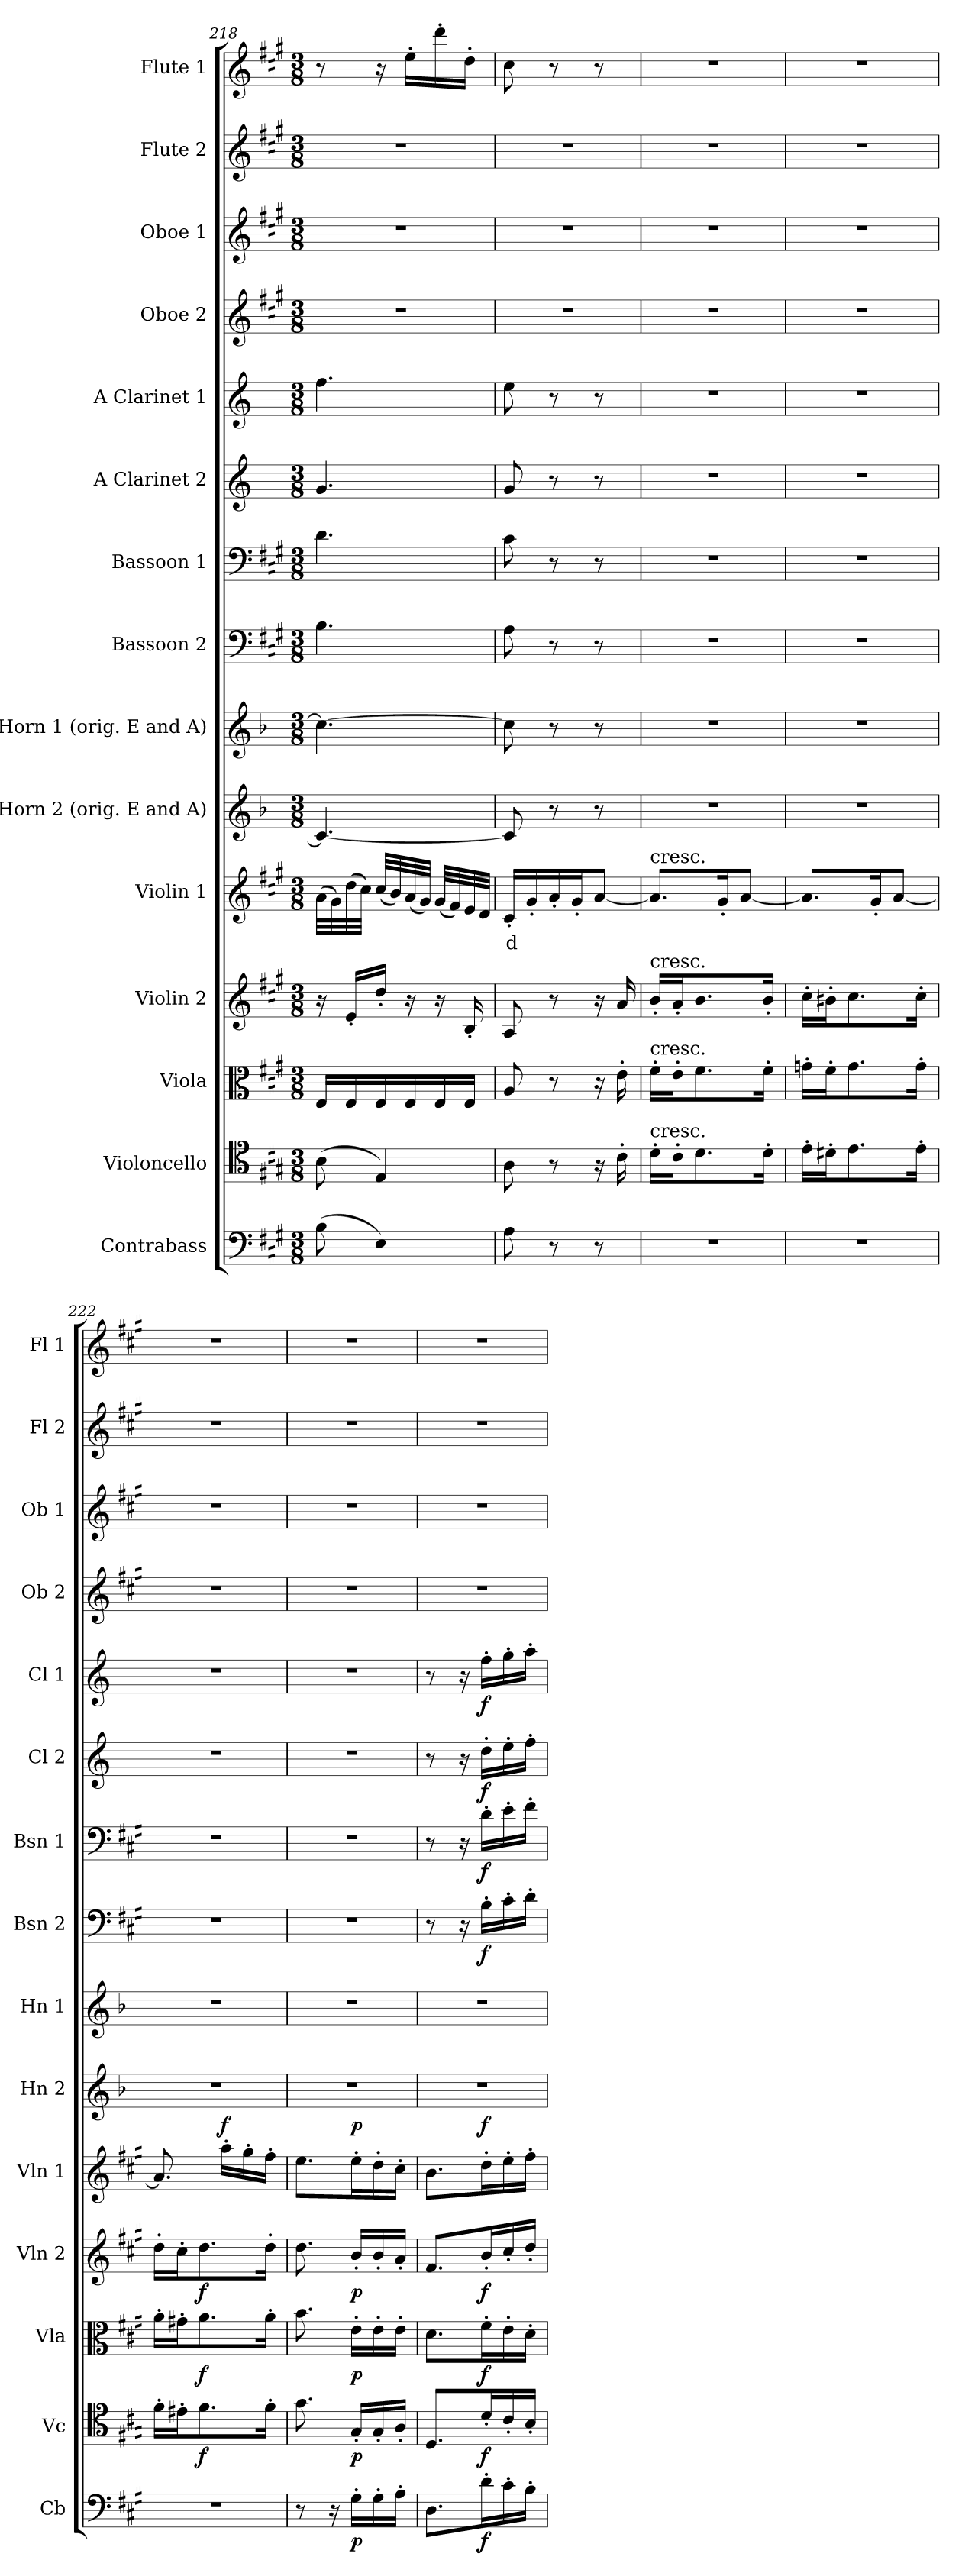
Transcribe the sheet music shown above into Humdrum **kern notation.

**kern	**dynam	**kern	**dynam	**kern	**dynam	**kern	**dynam	**kern	**text	**dynam	**kern	**kern	**kern	**dynam	**kern	**dynam	**kern	**dynam	**kern	**dynam	**kern	**kern	**kern	**kern
*part15	*part15	*part14	*part14	*part13	*part13	*part12	*part12	*part11	*part11	*part11	*part10	*part9	*part8	*part8	*part7	*part7	*part6	*part6	*part5	*part5	*part4	*part3	*part2	*part1
*staff15	*staff15	*staff14	*staff14	*staff13	*staff13	*staff12	*staff12	*staff11	*staff11	*staff11	*staff10	*staff9	*staff8	*staff8	*staff7	*staff7	*staff6	*staff6	*staff5	*staff5	*staff4	*staff3	*staff2	*staff1
*I"Contrabass	*	*I"Violoncello	*	*I"Viola	*	*I"Violin 2	*	*I"Violin 1	*	*	*I"E Horn 2 (orig. E and A)	*I"E Horn 1 (orig. E and A)	*I"Bassoon 2	*	*I"Bassoon 1	*	*I"A Clarinet 2	*	*I"A Clarinet 1	*	*I"Oboe 2	*I"Oboe 1	*I"Flute 2	*I"Flute 1
*I'Cb	*	*I'Vc	*	*I'Vla	*	*I'Vln 2	*	*I'Vln 1	*	*	*I'Hn 2	*I'Hn 1	*I'Bsn 2	*	*I'Bsn 1	*	*I'Cl 2	*	*I'Cl 1	*	*I'Ob 2	*I'Ob 1	*I'Fl 2	*I'Fl 1
!!LO:PB:g=z
*clefF4	*	*clefC4	*	*clefC3	*	*clefG2	*	*clefG2	*	*	*clefG2	*clefG2	*clefF4	*	*clefF4	*	*clefG2	*	*clefG2	*	*clefG2	*clefG2	*clefG2	*clefG2
*ITrd7c12	*	*	*	*	*	*	*	*	*	*	*ITrd5c8	*ITrd5c8	*	*	*	*	*ITrd2c3	*	*ITrd2c3	*	*	*	*	*
*k[f#c#g#]	*	*k[f#c#g#]	*	*k[f#c#g#]	*	*k[f#c#g#]	*	*k[f#c#g#]	*	*	*k[f#c#g#]	*k[f#c#g#]	*k[f#c#g#]	*	*k[f#c#g#]	*	*k[f#c#g#]	*	*k[f#c#g#]	*	*k[f#c#g#]	*k[f#c#g#]	*k[f#c#g#]	*k[f#c#g#]
*M3/8	*	*M3/8	*	*M3/8	*	*M3/8	*	*M3/8	*	*	*M3/8	*M3/8	*M3/8	*	*M3/8	*	*M3/8	*	*M3/8	*	*M3/8	*M3/8	*M3/8	*M3/8
=218	=218	=218	=218	=218	=218	=218	=218	=218	=218	=218	=218	=218	=218	=218	=218	=218	=218	=218	=218	=218	=218	=218	=218	=218
(8BB\	.	(8B\	.	16E/LL	.	16r	.	(32a\LLL	.	.	4.E/_	4.e\_	4.B\	.	4.d\	.	4.e/	.	4.dd\	.	4.r	4.r	4.r	8r
.	.	.	.	.	.	.	.	32g#\)	.	.	.	.	.	.	.	.	.	.	.	.	.	.	.	.
.	.	.	.	16E/	.	16e'/LL	.	(32dd\	.	.	.	.	.	.	.	.	.	.	.	.	.	.	.	.
.	.	.	.	.	.	.	.	32cc#\JJJ)	.	.	.	.	.	.	.	.	.	.	.	.	.	.	.	.
4EE\)	.	4E/)	.	16E/	.	16dd'/JJ	.	(32cc#/LLL	.	.	.	.	.	.	.	.	.	.	.	.	.	.	.	16r
.	.	.	.	.	.	.	.	32b/)	.	.	.	.	.	.	.	.	.	.	.	.	.	.	.	.
.	.	.	.	16E/	.	16r	.	(32a/	.	.	.	.	.	.	.	.	.	.	.	.	.	.	.	16ee'\LL
.	.	.	.	.	.	.	.	32g#/JJJ)	.	.	.	.	.	.	.	.	.	.	.	.	.	.	.	.
.	.	.	.	16E/	.	16r	.	(32g#/LLL	.	.	.	.	.	.	.	.	.	.	.	.	.	.	.	16ddd'\
.	.	.	.	.	.	.	.	32f#/)	.	.	.	.	.	.	.	.	.	.	.	.	.	.	.	.
.	.	.	.	16E/JJ	.	16B'/	.	32e/	.	.	.	.	.	.	.	.	.	.	.	.	.	.	.	16dd'\JJ
.	.	.	.	.	.	.	.	32d/JJJ	.	.	.	.	.	.	.	.	.	.	.	.	.	.	.	.
=219	=219	=219	=219	=219	=219	=219	=219	=219	=219	=219	=219	=219	=219	=219	=219	=219	=219	=219	=219	=219	=219	=219	=219	=219
!	!	!	!	!	!	!	!	!	!LO:LY:b:color=#FF0000	!	!	!	!	!	!	!	!	!	!	!	!	!	!	!
8AA\	.	8A\	.	8A/	.	8A/	.	16c#'/LL	d	.	8E/]	8e\]	8A\	.	8c#\	.	8e/	.	8cc#\	.	4.r	4.r	4.r	8cc#\
.	.	.	.	.	.	.	.	16g#'/	.	.	.	.	.	.	.	.	.	.	.	.	.	.	.	.
8r	.	8r	.	8r	.	8r	.	16a'/	.	.	8r	8r	8r	.	8r	.	8r	.	8r	.	.	.	.	8r
.	.	.	.	.	.	.	.	16g#'/J	.	.	.	.	.	.	.	.	.	.	.	.	.	.	.	.
8r	.	16r	.	16r	.	16r	.	[8a/J	.	.	8r	8r	8r	.	8r	.	8r	.	8r	.	.	.	.	8r
.	.	16c#'\	.	16e'\	.	16a/	.	.	.	.	.	.	.	.	.	.	.	.	.	.	.	.	.	.
=220	=220	=220	=220	=220	=220	=220	=220	=220	=220	=220	=220	=220	=220	=220	=220	=220	=220	=220	=220	=220	=220	=220	=220	=220
!	!	!	!	!	!	!	!	!LO:TX:a:t=cresc.	!	!	!	!	!	!	!	!	!	!	!	!	!	!	!	!
!	!	!	!	!	!	!LO:TX:a:t=cresc.	!	!	!	!	!	!	!	!	!	!	!	!	!	!	!	!	!	!
!	!	!	!	!LO:TX:a:t=cresc.	!	!	!	!	!	!	!	!	!	!	!	!	!	!	!	!	!	!	!	!
!	!	!LO:TX:a:t=cresc.	!	!	!	!	!	!	!	!	!	!	!	!	!	!	!	!	!	!	!	!	!	!
4.r	.	16d'\LL	.	16f#'\LL	.	16b'/LL	.	8.a/L]	.	.	4.r	4.r	4.r	.	4.r	.	4.r	.	4.r	.	4.r	4.r	4.r	4.r
.	.	16c#'\J	.	16e'\J	.	16a'/J	.	.	.	.	.	.	.	.	.	.	.	.	.	.	.	.	.	.
.	.	8.d\	.	8.f#\	.	8.b/	.	.	.	.	.	.	.	.	.	.	.	.	.	.	.	.	.	.
.	.	.	.	.	.	.	.	16g#'/K	.	.	.	.	.	.	.	.	.	.	.	.	.	.	.	.
.	.	.	.	.	.	.	.	[8a/J	.	.	.	.	.	.	.	.	.	.	.	.	.	.	.	.
.	.	16d'\Jk	.	16f#'\Jk	.	16b'/Jk	.	.	.	.	.	.	.	.	.	.	.	.	.	.	.	.	.	.
=221	=221	=221	=221	=221	=221	=221	=221	=221	=221	=221	=221	=221	=221	=221	=221	=221	=221	=221	=221	=221	=221	=221	=221	=221
4.r	.	16e'\LL	.	16gn'\LL	.	16cc#'\LL	.	8.a/L]	.	.	4.r	4.r	4.r	.	4.r	.	4.r	.	4.r	.	4.r	4.r	4.r	4.r
.	.	16d#X'\J	.	16f#'\J	.	16b#X'\J	.	.	.	.	.	.	.	.	.	.	.	.	.	.	.	.	.	.
.	.	8.e\	.	8.g\	.	8.cc#\	.	.	.	.	.	.	.	.	.	.	.	.	.	.	.	.	.	.
.	.	.	.	.	.	.	.	16g#'/K	.	.	.	.	.	.	.	.	.	.	.	.	.	.	.	.
.	.	.	.	.	.	.	.	[8a/J	.	.	.	.	.	.	.	.	.	.	.	.	.	.	.	.
.	.	16e'\Jk	.	16g'\Jk	.	16cc#'\Jk	.	.	.	.	.	.	.	.	.	.	.	.	.	.	.	.	.	.
=222	=222	=222	=222	=222	=222	=222	=222	=222	=222	=222	=222	=222	=222	=222	=222	=222	=222	=222	=222	=222	=222	=222	=222	=222
4.r	.	16f#'\LL	.	16a'\LL	.	16dd'\LL	.	8.a/]	.	.	4.r	4.r	4.r	.	4.r	.	4.r	.	4.r	.	4.r	4.r	4.r	4.r
.	.	16e#X'\J	.	16g#X'\J	.	16cc#'\J	.	.	.	.	.	.	.	.	.	.	.	.	.	.	.	.	.	.
!	!	!	!LO:DY:b	!	!LO:DY:b	!	!LO:DY:b	!	!	!	!	!	!	!	!	!	!	!	!	!	!	!	!	!
.	.	8.f#\	f	8.a\	f	8.dd\	f	.	.	.	.	.	.	.	.	.	.	.	.	.	.	.	.	.
!	!	!	!	!	!	!	!	!	!	!LO:DY:b	!	!	!	!	!	!	!	!	!	!	!	!	!	!
.	.	.	.	.	.	.	.	16aa'\LL	.	f	.	.	.	.	.	.	.	.	.	.	.	.	.	.
.	.	.	.	.	.	.	.	16gg#'\	.	.	.	.	.	.	.	.	.	.	.	.	.	.	.	.
.	.	16f#'\Jk	.	16a'\Jk	.	16dd'\Jk	.	16ff#'\JJ	.	.	.	.	.	.	.	.	.	.	.	.	.	.	.	.
=223	=223	=223	=223	=223	=223	=223	=223	=223	=223	=223	=223	=223	=223	=223	=223	=223	=223	=223	=223	=223	=223	=223	=223	=223
8r	.	8.g#\	.	8.b\	.	8.dd\	.	8.ee\L	.	.	4.r	4.r	4.r	.	4.r	.	4.r	.	4.r	.	4.r	4.r	4.r	4.r
16r	.	.	.	.	.	.	.	.	.	.	.	.	.	.	.	.	.	.	.	.	.	.	.	.
!	!LO:DY:b	!	!LO:DY:b	!	!LO:DY:b	!	!LO:DY:b	!	!	!LO:DY:b	!	!	!	!	!	!	!	!	!	!	!	!	!	!
16GG#'\LL	p	16G#'/LL	p	16e'\LL	p	16b'/LL	p	16ee'\L	.	p	.	.	.	.	.	.	.	.	.	.	.	.	.	.
16GG#'\	.	16G#'/	.	16e'\	.	16b'/	.	16dd'\	.	.	.	.	.	.	.	.	.	.	.	.	.	.	.	.
16AA'\JJ	.	16A'/JJ	.	16e'\JJ	.	16a'/JJ	.	16cc#'\JJ	.	.	.	.	.	.	.	.	.	.	.	.	.	.	.	.
=224	=224	=224	=224	=224	=224	=224	=224	=224	=224	=224	=224	=224	=224	=224	=224	=224	=224	=224	=224	=224	=224	=224	=224	=224
8.DD\L	.	8.D/L	.	8.d\L	.	8.f#/L	.	8.b\L	.	.	4.r	4.r	8r	.	8r	.	8r	.	8r	.	4.r	4.r	4.r	4.r
.	.	.	.	.	.	.	.	.	.	.	.	.	16r	.	16r	.	16r	.	16r	.	.	.	.	.
!	!LO:DY:b	!	!LO:DY:b	!	!LO:DY:b	!	!LO:DY:b	!	!	!LO:DY:b	!	!	!	!LO:DY:b	!	!LO:DY:b	!	!LO:DY:b	!	!LO:DY:b	!	!	!	!
16D'\L	f	16d'/L	f	16f#'\L	f	16b'/L	f	16dd'\L	.	f	.	.	16B'\LL	f	16d'\LL	f	16b'\LL	f	16dd'\LL	f	.	.	.	.
16C#'\	.	16c#'/	.	16e'\	.	16cc#'/	.	16ee'\	.	.	.	.	16c#'\	.	16e'\	.	16cc#'\	.	16ee'\	.	.	.	.	.
16BB'\JJ	.	16B'/JJ	.	16d'\JJ	.	16dd'/JJ	.	16ff#'\JJ	.	.	.	.	16d'\JJ	.	16f#'\JJ	.	16dd'\JJ	.	16ff#'\JJ	.	.	.	.	.
=	=	=	=	=	=	=	=	=	=	=	=	=	=	=	=	=	=	=	=	=	=	=	=	=
*-	*-	*-	*-	*-	*-	*-	*-	*-	*-	*-	*-	*-	*-	*-	*-	*-	*-	*-	*-	*-	*-	*-	*-	*-
